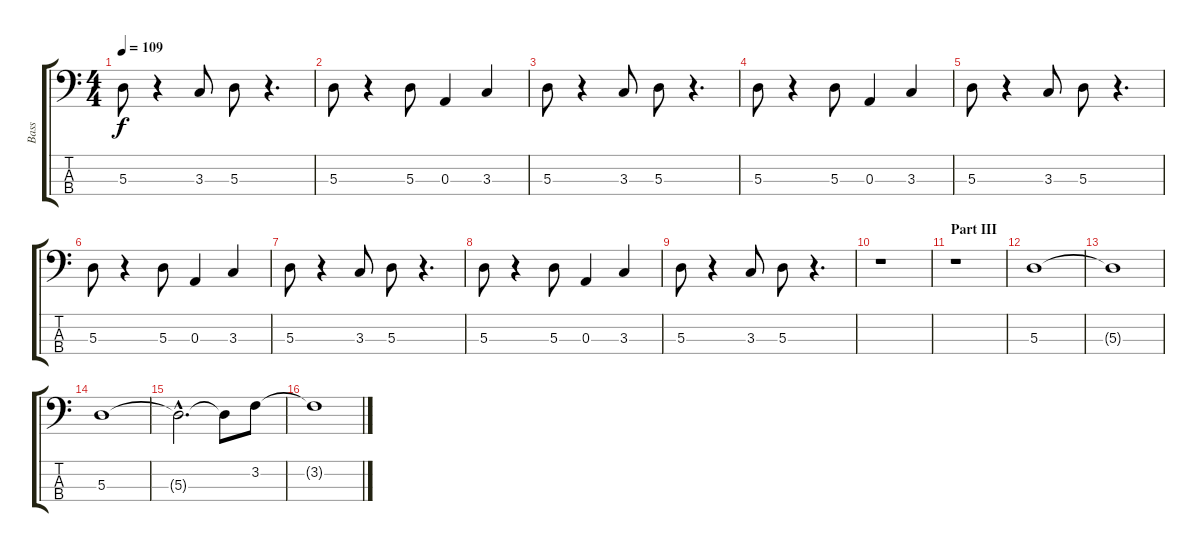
\track ("Bass" "Bass") {instrument fretlessbass}
\staff {score tabs}
\tuning (G2 D2 A1 E1) {hide}
\ts (4 4)
\tempo 109
\clef f4
\ks c
5.3.8{dy f} r.4 3.3.8 5.3.8 r.4{d} |
5.3.8 r.4 5.3.8 0.3.4 3.3.4 |
5.3.8 r.4 3.3.8 5.3.8 r.4{d} |
5.3.8 r.4 5.3.8 0.3.4 3.3.4 |
5.3.8 r.4 3.3.8 5.3.8 r.4{d} |
5.3.8 r.4 5.3.8 0.3.4 3.3.4 |
5.3.8 r.4 3.3.8 5.3.8 r.4{d} |
5.3.8 r.4 5.3.8 0.3.4 3.3.4 |
5.3.8 r.4 3.3.8 5.3.8 r.4{d} |
r.1 |
\section ("" "Part III")
r.1 |
5.3.1 |
5.3{t}.1 |
5.3.1 |
5.3{hac t}.2{d} 5.3{t}.8 3.2.8 |
3.2{t}.1
